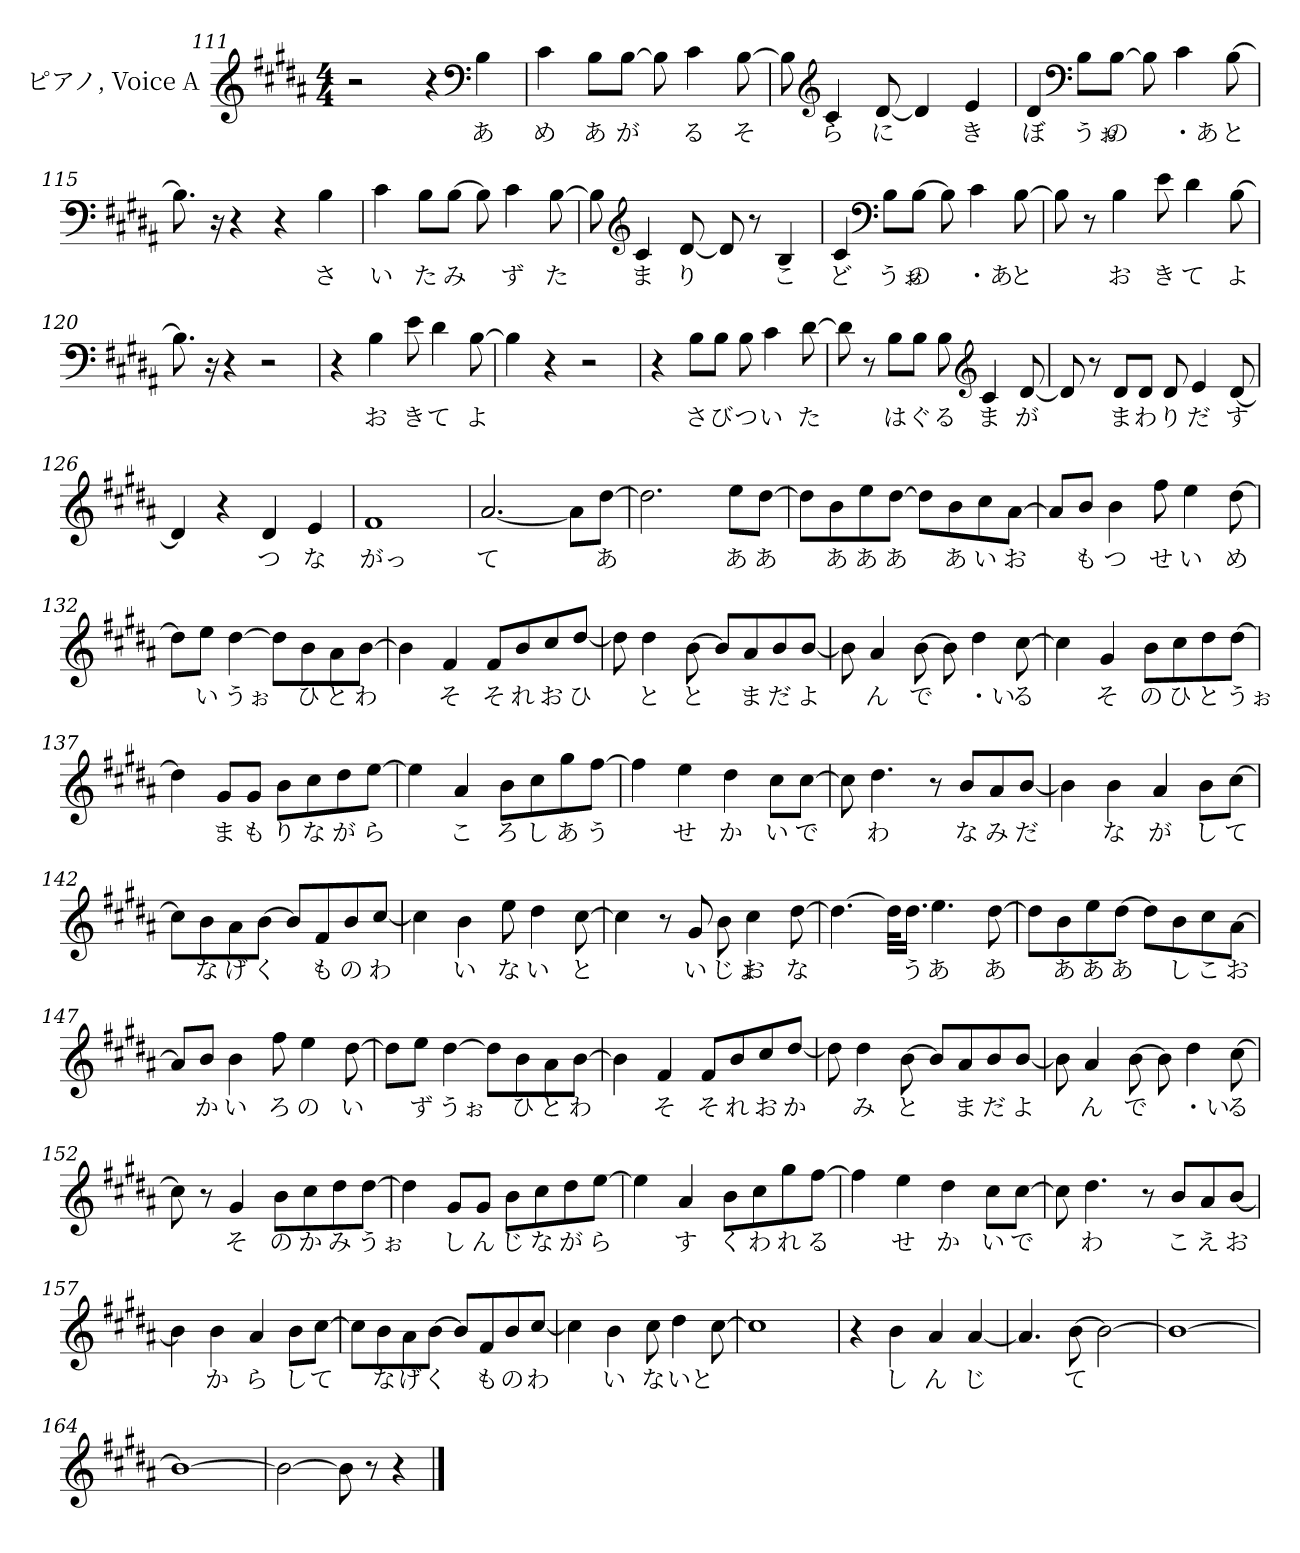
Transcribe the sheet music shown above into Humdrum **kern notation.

**kern	**text
*part1	*part1
*staff1	*staff1
*I"ピアノ, Voice A	*
*clefG2	*
*k[f#c#g#d#a#]	*
*M4/4	*
=111	=111
2r	.
4r	.
*clefF4	*
!	!LO:LY:b
4B\	あ
=112	=112
!	!LO:LY:b
4c#\	め
!	!LO:LY:b
8B\L	あ
!	!LO:LY:b
[8B\J	が
8B\]	.
!	!LO:LY:b
4c#\	る
!	!LO:LY:b
[8B\	そ
=113	=113
8B\]	.
*clefG2	*
!	!LO:LY:b
4c#/	ら
!	!LO:LY:b
[8d#/	に
4d#/]	.
!	!LO:LY:b
4e/	き
!!LO:PB:g=z
=114	=114
!	!LO:LY:b
4d#/	ぼ
*clefF4	*
!	!LO:LY:b
8B\L	うぉ
!	!LO:LY:b
[8B\J	の
8B\]	.
!	!LO:LY:b
4c#\	・あ
!	!LO:LY:b
[8B\	と
=115	=115
8.B\]	.
16r	.
4r	.
4r	.
!	!LO:LY:b
4B\	さ
=116	=116
!	!LO:LY:b
4c#\	い
!	!LO:LY:b
8B\L	た
!	!LO:LY:b
[8B\J	み
8B\]	.
!	!LO:LY:b
4c#\	ず
!	!LO:LY:b
[8B\	た
=117	=117
8B\]	.
*clefG2	*
!	!LO:LY:b
4c#/	ま
!	!LO:LY:b
[8d#/	り
8d#/]	.
8r	.
!	!LO:LY:b
4B/	こ
=118	=118
!	!LO:LY:b
4c#/	ど
*clefF4	*
!	!LO:LY:b
8B\L	うぉ
!	!LO:LY:b
[8B\J	の
8B\]	.
!	!LO:LY:b
4c#\	・あ
!	!LO:LY:b
[8B\	と
!!LO:LB:g=z
=119	=119
8B\]	.
8r	.
!	!LO:LY:b
4B\	お
!	!LO:LY:b
8e\	き
!	!LO:LY:b
4d#\	て
!	!LO:LY:b
[8B\	よ
=120	=120
8.B\]	.
16r	.
4r	.
2r	.
=121	=121
4r	.
!	!LO:LY:b
4B\	お
!	!LO:LY:b
8e\	き
!	!LO:LY:b
4d#\	て
!	!LO:LY:b
[8B\	よ
=122	=122
4B\]	.
4r	.
2r	.
=123	=123
4r	.
!	!LO:LY:b
8B\L	さ
!	!LO:LY:b
8B\J	び
!	!LO:LY:b
8B\	つ
!	!LO:LY:b
4c#\	い
!	!LO:LY:b
[8d#\	た
=124	=124
8d#\]	.
8r	.
!	!LO:LY:b
8B\L	は
!	!LO:LY:b
8B\J	ぐ
!	!LO:LY:b
8B\	る
*clefG2	*
!	!LO:LY:b
4c#/	ま
!	!LO:LY:b
[8d#/	が
!!LO:LB:g=z
=125	=125
8d#/]	.
8r	.
!	!LO:LY:b
8d#/L	ま
!	!LO:LY:b
8d#/J	わ
!	!LO:LY:b
8d#/	り
!	!LO:LY:b
4e/	だ
!	!LO:LY:b
[8d#/	す
=126	=126
4d#/]	.
4r	.
!	!LO:LY:b
4d#/	つ
!	!LO:LY:b
4e/	な
=127	=127
!	!LO:LY:b
1f#	がっ
=128	=128
!	!LO:LY:b
[2.a#/	て
8a#\L]	.
!	!LO:LY:b
[8dd#\J	あ
=129	=129
2.dd#\]	.
!	!LO:LY:b
8ee\L	あ
!	!LO:LY:b
[8dd#\J	あ
=130	=130
8dd#\L]	.
!	!LO:LY:b
8b\	あ
!	!LO:LY:b
8ee\	あ
!	!LO:LY:b
[8dd#\J	あ
8dd#\L]	.
!	!LO:LY:b
8b\	あ
!	!LO:LY:b
8cc#\	い
!	!LO:LY:b
[8a#\J	お
!!LO:LB:g=z
=131	=131
8a#/L]	.
!	!LO:LY:b
8b/J	も
!	!LO:LY:b
4b\	つ
!	!LO:LY:b
8ff#\	せ
!	!LO:LY:b
4ee\	い
!	!LO:LY:b
[8dd#\	め
=132	=132
8dd#\L]	.
!	!LO:LY:b
8ee\J	い
!	!LO:LY:b
[4dd#\	うぉ
8dd#\L]	.
!	!LO:LY:b
8b\	ひ
!	!LO:LY:b
8a#\	と
!	!LO:LY:b
[8b\J	わ
=133	=133
4b\]	.
!	!LO:LY:b
4f#/	そ
!	!LO:LY:b
8f#/L	そ
!	!LO:LY:b
8b/	れ
!	!LO:LY:b
8cc#/	お
!	!LO:LY:b
[8dd#/J	ひ
=134	=134
8dd#\]	.
!	!LO:LY:b
4dd#\	と
!	!LO:LY:b
[8b\	と
8b/L]	.
!	!LO:LY:b
8a#/	ま
!	!LO:LY:b
8b/	だ
!	!LO:LY:b
[8b/J	よ
=135	=135
8b\]	.
!	!LO:LY:b
4a#/	ん
!	!LO:LY:b
[8b\	で
8b\]	.
!	!LO:LY:b
4dd#\	・い
!	!LO:LY:b
[8cc#\	る
!!LO:LB:g=z
=136	=136
4cc#\]	.
!	!LO:LY:b
4g#/	そ
!	!LO:LY:b
8b\L	の
!	!LO:LY:b
8cc#\	ひ
!	!LO:LY:b
8dd#\	と
!	!LO:LY:b
[8dd#\J	うぉ
=137	=137
4dd#\]	.
!	!LO:LY:b
8g#/L	ま
!	!LO:LY:b
8g#/J	も
!	!LO:LY:b
8b\L	り
!	!LO:LY:b
8cc#\	な
!	!LO:LY:b
8dd#\	が
!	!LO:LY:b
[8ee\J	ら
=138	=138
4ee\]	.
!	!LO:LY:b
4a#/	こ
!	!LO:LY:b
8b\L	ろ
!	!LO:LY:b
8cc#\	し
!	!LO:LY:b
8gg#\	あ
!	!LO:LY:b
[8ff#\J	う
=139	=139
4ff#\]	.
!	!LO:LY:b
4ee\	せ
!	!LO:LY:b
4dd#\	か
!	!LO:LY:b
8cc#\L	い
!	!LO:LY:b
[8cc#\J	で
=140	=140
8cc#\]	.
!	!LO:LY:b
4.dd#\	わ
8r	.
!	!LO:LY:b
8b/L	な
!	!LO:LY:b
8a#/	み
!	!LO:LY:b
[8b/J	だ
=141	=141
4b\]	.
!	!LO:LY:b
4b\	な
!	!LO:LY:b
4a#/	が
!	!LO:LY:b
8b\L	し
!	!LO:LY:b
[8cc#\J	て
!!LO:LB:g=z
=142	=142
8cc#\L]	.
!	!LO:LY:b
8b\	な
!	!LO:LY:b
8a#\	げ
!	!LO:LY:b
[8b\J	く
8b/L]	.
!	!LO:LY:b
8f#/	も
!	!LO:LY:b
8b/	の
!	!LO:LY:b
[8cc#/J	わ
=143	=143
4cc#\]	.
!	!LO:LY:b
4b\	い
!	!LO:LY:b
8ee\	な
!	!LO:LY:b
4dd#\	い
!	!LO:LY:b
[8cc#\	と
=144	=144
4cc#\]	.
8r	.
!	!LO:LY:b
8g#/	い
!	!LO:LY:b
8b\	じょ
!	!LO:LY:b
4cc#\	お
!	!LO:LY:b
[8dd#\	な
=145	=145
4.dd#\_	.
32dd#\KLL]	.
!	!LO:LY:b
16.dd#\JJ	う
!	!LO:LY:b
4.ee\	あ
!	!LO:LY:b
[8dd#\	あ
=146	=146
8dd#\L]	.
!	!LO:LY:b
8b\	あ
!	!LO:LY:b
8ee\	あ
!	!LO:LY:b
[8dd#\J	あ
8dd#\L]	.
!	!LO:LY:b
8b\	し
!	!LO:LY:b
8cc#\	こ
!	!LO:LY:b
[8a#\J	お
!!LO:LB:g=z
=147	=147
8a#/L]	.
!	!LO:LY:b
8b/J	か
!	!LO:LY:b
4b\	い
!	!LO:LY:b
8ff#\	ろ
!	!LO:LY:b
4ee\	の
!	!LO:LY:b
[8dd#\	い
=148	=148
8dd#\L]	.
!	!LO:LY:b
8ee\J	ず
!	!LO:LY:b
[4dd#\	うぉ
8dd#\L]	.
!	!LO:LY:b
8b\	ひ
!	!LO:LY:b
8a#\	と
!	!LO:LY:b
[8b\J	わ
=149	=149
4b\]	.
!	!LO:LY:b
4f#/	そ
!	!LO:LY:b
8f#/L	そ
!	!LO:LY:b
8b/	れ
!	!LO:LY:b
8cc#/	お
!	!LO:LY:b
[8dd#/J	か
=150	=150
8dd#\]	.
!	!LO:LY:b
4dd#\	み
!	!LO:LY:b
[8b\	と
8b/L]	.
!	!LO:LY:b
8a#/	ま
!	!LO:LY:b
8b/	だ
!	!LO:LY:b
[8b/J	よ
=151	=151
8b\]	.
!	!LO:LY:b
4a#/	ん
!	!LO:LY:b
[8b\	で
8b\]	.
!	!LO:LY:b
4dd#\	・い
!	!LO:LY:b
[8cc#\	る
!!LO:LB:g=z
=152	=152
8cc#\]	.
8r	.
!	!LO:LY:b
4g#/	そ
!	!LO:LY:b
8b\L	の
!	!LO:LY:b
8cc#\	か
!	!LO:LY:b
8dd#\	み
!	!LO:LY:b
[8dd#\J	うぉ
=153	=153
4dd#\]	.
!	!LO:LY:b
8g#/L	し
!	!LO:LY:b
8g#/J	ん
!	!LO:LY:b
8b\L	じ
!	!LO:LY:b
8cc#\	な
!	!LO:LY:b
8dd#\	が
!	!LO:LY:b
[8ee\J	ら
=154	=154
4ee\]	.
!	!LO:LY:b
4a#/	す
!	!LO:LY:b
8b\L	く
!	!LO:LY:b
8cc#\	わ
!	!LO:LY:b
8gg#\	れ
!	!LO:LY:b
[8ff#\J	る
=155	=155
4ff#\]	.
!	!LO:LY:b
4ee\	せ
!	!LO:LY:b
4dd#\	か
!	!LO:LY:b
8cc#\L	い
!	!LO:LY:b
[8cc#\J	で
=156	=156
8cc#\]	.
!	!LO:LY:b
4.dd#\	わ
8r	.
!	!LO:LY:b
8b/L	こ
!	!LO:LY:b
8a#/	え
!	!LO:LY:b
[8b/J	お
!!LO:LB:g=z
=157	=157
4b\]	.
!	!LO:LY:b
4b\	か
!	!LO:LY:b
4a#/	ら
!	!LO:LY:b
8b\L	し
!	!LO:LY:b
[8cc#\J	て
=158	=158
8cc#\L]	.
!	!LO:LY:b
8b\	な
!	!LO:LY:b
8a#\	げ
!	!LO:LY:b
[8b\J	く
8b/L]	.
!	!LO:LY:b
8f#/	も
!	!LO:LY:b
8b/	の
!	!LO:LY:b
[8cc#/J	わ
=159	=159
4cc#\]	.
!	!LO:LY:b
4b\	い
!	!LO:LY:b
8cc#\	な
!	!LO:LY:b
4dd#\	い
!	!LO:LY:b
[8cc#\	と
=160	=160
1cc#]	.
=161	=161
4r	.
!	!LO:LY:b
4b\	し
!	!LO:LY:b
4a#/	ん
!	!LO:LY:b
[4a#/	じ
=162	=162
4.a#/]	.
!	!LO:LY:b
[8b\	て
2b\_	.
=163	=163
1b_	.
=164	=164
1b_	.
!!LO:LB:g=z
=165	=165
2b\_	.
8b\]	.
8r	.
4r	.
==	==
*-	*-
